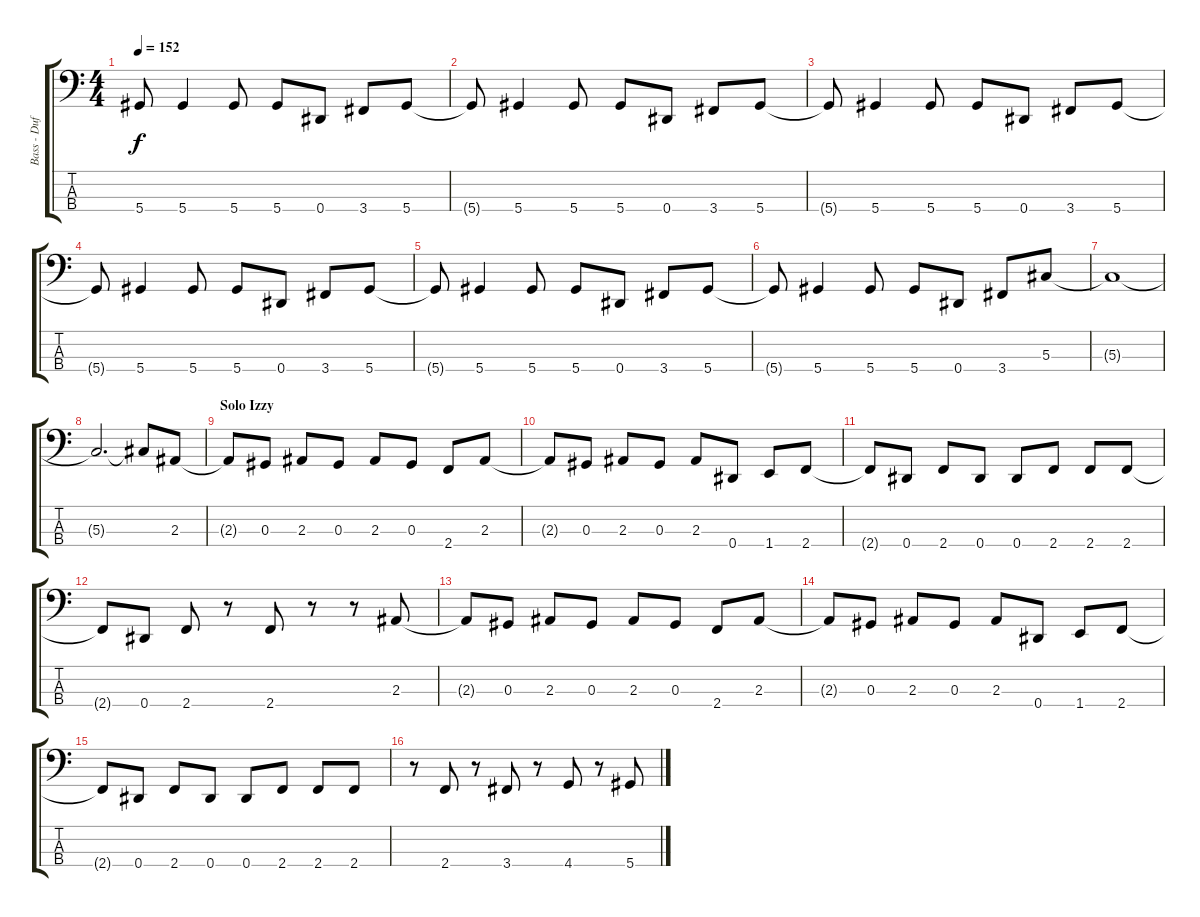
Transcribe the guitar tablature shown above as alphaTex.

\track ("Bass - Duff \"Rose\" McKagan" "Bass - Duf") {instrument electricbassfinger}
\staff {score tabs}
\tuning (Gb2 Db2 Ab1 Eb1) {hide}
\ts (4 4)
\tempo 152
\clef f4
\ks c
5.4{t}.8{dy f} 5.4.4 5.4.8 5.4.8 0.4.8 3.4.8 5.4.8 |
5.4{t}.8 5.4.4 5.4.8 5.4.8 0.4.8 3.4.8 5.4.8 |
5.4{t}.8 5.4.4 5.4.8 5.4.8 0.4.8 3.4.8 5.4.8 |
5.4{t}.8 5.4.4 5.4.8 5.4.8 0.4.8 3.4.8 5.4.8 |
5.4{t}.8 5.4.4 5.4.8 5.4.8 0.4.8 3.4.8 5.4.8 |
5.4{t}.8 5.4.4 5.4.8 5.4.8 0.4.8 3.4.8 5.3.8 |
5.3{t}.1 |
5.3{t}.2{d} 5.3{t}.8 2.3.8 |
\section ("" "Solo Izzy")
2.3{t}.8 0.3.8 2.3.8 0.3.8 2.3.8 0.3.8 2.4.8 2.3.8 |
2.3{t}.8 0.3.8 2.3.8 0.3.8 2.3.8 0.4.8 1.4.8 2.4.8 |
2.4{t}.8 0.4.8 2.4.8 0.4.8 0.4.8 2.4.8 2.4.8 2.4.8 |
2.4{t}.8 0.4.8 2.4.8 r.8 2.4.8 r.8 r.8 2.3.8 |
2.3{t}.8 0.3.8 2.3.8 0.3.8 2.3.8 0.3.8 2.4.8 2.3.8 |
2.3{t}.8 0.3.8 2.3.8 0.3.8 2.3.8 0.4.8 1.4.8 2.4.8 |
2.4{t}.8 0.4.8 2.4.8 0.4.8 0.4.8 2.4.8 2.4.8 2.4.8 |
r.8 2.4.8 r.8 3.4.8 r.8 4.4.8 r.8 5.4.8
